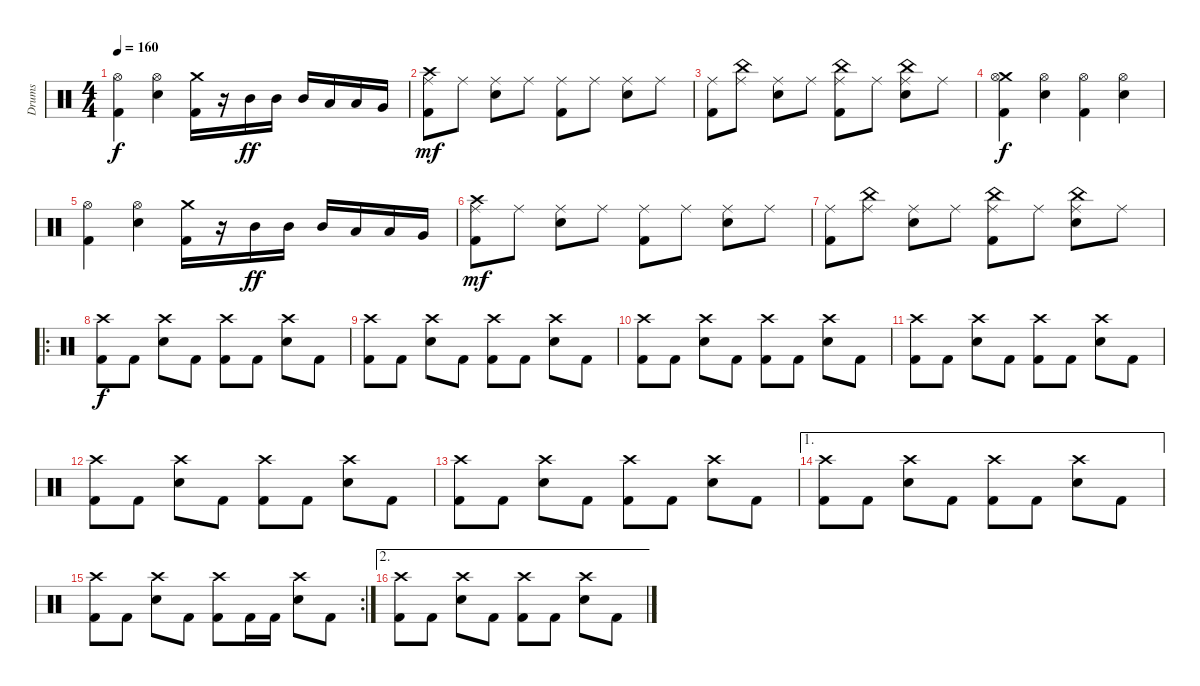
\track ("Drums" "Drums") {instrument percussion}
\staff {score}
\articulation defaults
\ts (4 4)
\tempo 160
\clef neutral
\ks c
("Kick (hit) 2" "Hi-Hat (open)").4{dy f} ("Hi-Hat (open)" "Snare (hit) 2").4 ("Kick (hit) 2" "Crash medium (hit)").16 r.16 "Mid Tom (hit)".16{dy ff} "Mid Tom (hit)".16 "Mid Tom (hit)".16 "Low Tom (hit)".16 "Low Tom (hit)".16 "Very Low Tom (hit)".16 |
("Kick (hit) 2" "Crash high (hit)" "Ride (middle)").8{dy mf} "Ride (middle)".8 ("Ride (middle)" "Snare (hit) 2").8 "Ride (middle)".8 ("Kick (hit) 2" "Ride (middle)").8 "Ride (middle)".8 ("Ride (middle)" "Snare (hit) 2").8 "Ride (middle)".8 |
("Kick (hit) 2" "Ride (middle)").8 ("China (hit)" "Ride (middle)").8 ("Ride (middle)" "Snare (hit) 2").8 "Ride (middle)".8 ("Kick (hit) 2" "China (hit)" "Ride (middle)").8 "Ride (middle)".8 ("China (hit)" "Ride (middle)" "Snare (hit) 2").8 "Ride (middle)".8 |
("Kick (hit) 2" "Crash medium (hit)" "Hi-Hat (open)").4{dy f} ("Hi-Hat (open)" "Snare (hit) 2").4 ("Kick (hit) 2" "Hi-Hat (open)").4 ("Hi-Hat (open)" "Snare (hit) 2").4 |
("Kick (hit) 2" "Hi-Hat (open)").4 ("Hi-Hat (open)" "Snare (hit) 2").4 ("Kick (hit) 2" "Crash medium (hit)").16 r.16 "Mid Tom (hit)".16{dy ff} "Mid Tom (hit)".16 "Mid Tom (hit)".16 "Low Tom (hit)".16 "Low Tom (hit)".16 "Very Low Tom (hit)".16 |
("Kick (hit) 2" "Crash high (hit)" "Ride (middle)").8{dy mf} "Ride (middle)".8 ("Ride (middle)" "Snare (hit) 2").8 "Ride (middle)".8 ("Kick (hit) 2" "Ride (middle)").8 "Ride (middle)".8 ("Ride (middle)" "Snare (hit) 2").8 "Ride (middle)".8 |
("Kick (hit) 2" "Ride (middle)").8 ("China (hit)" "Ride (middle)").8 ("Ride (middle)" "Snare (hit) 2").8 "Ride (middle)".8 ("Kick (hit) 2" "China (hit)" "Ride (middle)").8 "Ride (middle)".8 ("China (hit)" "Ride (middle)" "Snare (hit) 2").8 "Ride (middle)".8 |
\ro
("Kick (hit) 2" "Crash high (hit)").8{dy f} "Kick (hit) 2".8 ("Crash high (hit)" "Snare (hit) 2").8 "Kick (hit) 2".8 ("Kick (hit) 2" "Crash high (hit)").8 "Kick (hit) 2".8 ("Crash high (hit)" "Snare (hit) 2").8 "Kick (hit) 2".8 |
("Kick (hit) 2" "Crash high (hit)").8 "Kick (hit) 2".8 ("Crash high (hit)" "Snare (hit) 2").8 "Kick (hit) 2".8 ("Kick (hit) 2" "Crash high (hit)").8 "Kick (hit) 2".8 ("Crash high (hit)" "Snare (hit) 2").8 "Kick (hit) 2".8 |
("Kick (hit) 2" "Crash high (hit)").8 "Kick (hit) 2".8 ("Crash high (hit)" "Snare (hit) 2").8 "Kick (hit) 2".8 ("Kick (hit) 2" "Crash high (hit)").8 "Kick (hit) 2".8 ("Crash high (hit)" "Snare (hit) 2").8 "Kick (hit) 2".8 |
("Kick (hit) 2" "Crash high (hit)").8 "Kick (hit) 2".8 ("Crash high (hit)" "Snare (hit) 2").8 "Kick (hit) 2".8 ("Kick (hit) 2" "Crash high (hit)").8 "Kick (hit) 2".8 ("Crash high (hit)" "Snare (hit) 2").8 "Kick (hit) 2".8 |
("Kick (hit) 2" "Crash high (hit)").8 "Kick (hit) 2".8 ("Crash high (hit)" "Snare (hit) 2").8 "Kick (hit) 2".8 ("Kick (hit) 2" "Crash high (hit)").8 "Kick (hit) 2".8 ("Crash high (hit)" "Snare (hit) 2").8 "Kick (hit) 2".8 |
("Kick (hit) 2" "Crash high (hit)").8 "Kick (hit) 2".8 ("Crash high (hit)" "Snare (hit) 2").8 "Kick (hit) 2".8 ("Kick (hit) 2" "Crash high (hit)").8 "Kick (hit) 2".8 ("Crash high (hit)" "Snare (hit) 2").8 "Kick (hit) 2".8 |
\ae 1
("Kick (hit) 2" "Crash high (hit)").8 "Kick (hit) 2".8 ("Crash high (hit)" "Snare (hit) 2").8 "Kick (hit) 2".8 ("Kick (hit) 2" "Crash high (hit)").8 "Kick (hit) 2".8 ("Crash high (hit)" "Snare (hit) 2").8 "Kick (hit) 2".8 |
\rc 2
("Kick (hit) 2" "Crash high (hit)").8 "Kick (hit) 2".8 ("Crash high (hit)" "Snare (hit) 2").8 "Kick (hit) 2".8 ("Kick (hit) 2" "Crash high (hit)").8 "Kick (hit) 2".16 "Kick (hit) 2".16 ("Crash high (hit)" "Snare (hit) 2").8 "Kick (hit) 2".8 |
\ae 2
("Kick (hit) 2" "Crash high (hit)").8 "Kick (hit) 2".8 ("Crash high (hit)" "Snare (hit) 2").8 "Kick (hit) 2".8 ("Kick (hit) 2" "Crash high (hit)").8 "Kick (hit) 2".8 ("Crash high (hit)" "Snare (hit) 2").8 "Kick (hit) 2".8
